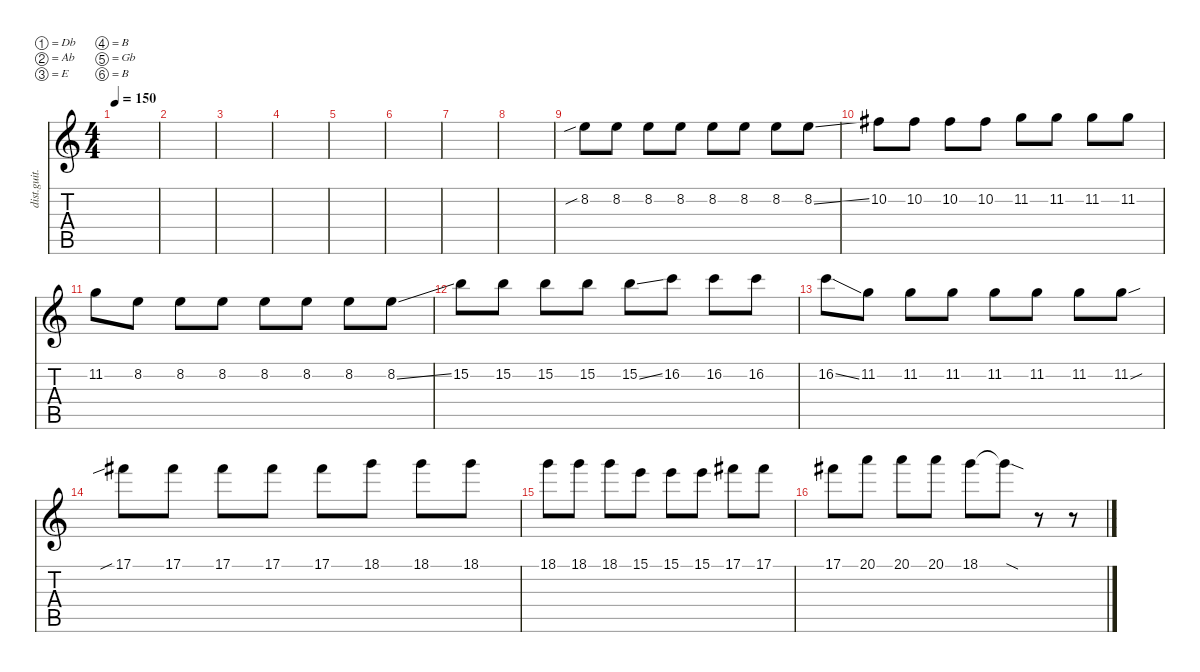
\defaultSystemsLayout 4
\hideDynamics
\bracketExtendMode nobrackets
\otherSystemsTrackNameOrientation horizontal
\track ("lead" "dist.guit.") {instrument distortionguitar}
\staff {score tabs}
\tuning (Db4 Ab3 E3 B2 Gb2 B1)
\ts (4 4)
\tempo 150
\clef g2
\ks c
|
|
|
|
|
|
|
|
8.2{sib}.8{beam Down} 8.2.8{beam Down} 8.2.8{beam Down} 8.2.8{beam Down} 8.2.8{beam Down} 8.2.8{beam Down} 8.2.8{beam Down} 8.2{ss}.8{beam Down} |
10.2{acc #}.8{beam Down} 10.2{acc #}.8{beam Down} 10.2{acc #}.8{beam Down} 10.2{acc #}.8{beam Down} 11.2.8{beam Down} 11.2.8{beam Down} 11.2.8{beam Down} 11.2.8{beam Down} |
11.2.8{beam Down} 8.2.8{beam Down} 8.2.8{beam Down} 8.2.8{beam Down} 8.2.8{beam Down} 8.2.8{beam Down} 8.2.8{beam Down} 8.2{ss}.8{beam Down} |
15.2.8{beam Down} 15.2.8{beam Down} 15.2.8{beam Down} 15.2.8{beam Down} 15.2{ss}.8{beam Down} 16.2.8{beam Down} 16.2.8{beam Down} 16.2.8{beam Down} |
16.2{ss}.8{beam Down} 11.2.8{beam Down} 11.2.8{beam Down} 11.2.8{beam Down} 11.2.8{beam Down} 11.2.8{beam Down} 11.2.8{beam Down} 11.2{sou}.8{beam Down} |
17.1{sib acc #}.8{beam Down} 17.1{acc #}.8{beam Down} 17.1{acc #}.8{beam Down} 17.1{acc #}.8{beam Down} 17.1{acc #}.8{beam Down} 18.1.8{beam Down} 18.1.8{beam Down} 18.1.8{beam Down} |
18.1.8{beam Down} 18.1.8{beam Down} 18.1.8{beam Down} 15.1.8{beam Down} 15.1.8{beam Down} 15.1.8{beam Down} 17.1{acc #}.8{beam Down} 17.1{acc #}.8{beam Down} |
17.1{acc #}.8{beam Down} 20.1.8{beam Down} 20.1.8{beam Down} 20.1.8{beam Down} 18.1.8{beam Down} 18.1{sod t}.8{beam Down} r.8{beam Down} r.8{beam Down}
